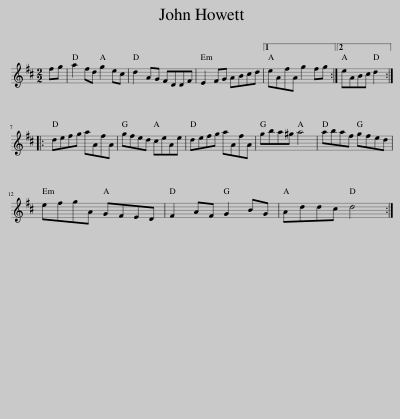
X:1
L:1/8
M:2/2
I:linebreak $
K:D
V:1 treble
V:1
 fg | a2 fd g2 ec | d2 AG FDDF | E2 FG ABcd |1 eAfA g2 fg :|2 %5
 eABc d2 ::$ defg aAfA | gfed ceAe | defg aAfA | gba^g a4 | %10
 abaf gfed |$ efgA GFED | F2 AF G2 BG | Addc d4 :| %14
